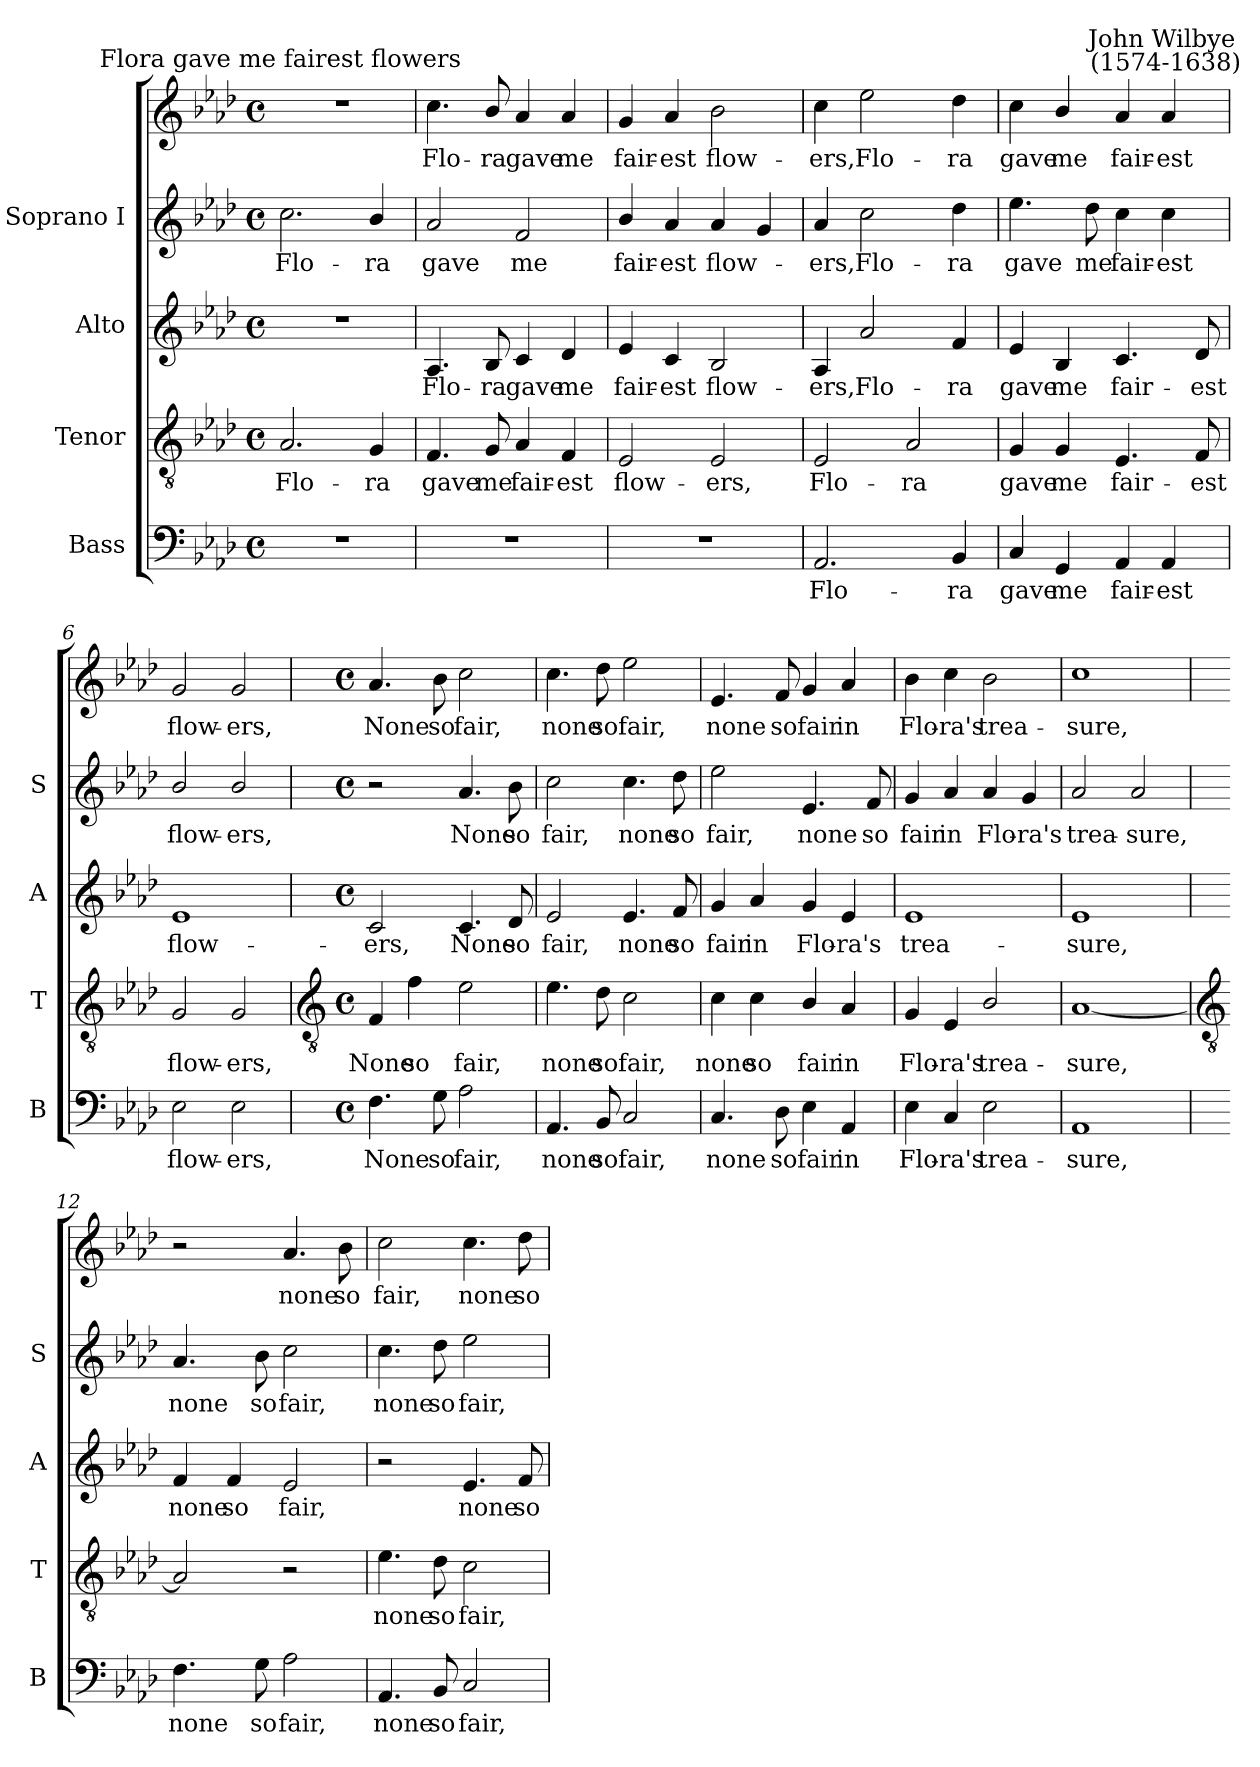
**kern	**text	**kern	**text	**kern	**text	**kern	**text	**kern	**text
*part4	*part4	*part3	*part3	*part2	*part2	*part1	*part1	*part1	*part1
*staff5	*staff5	*staff4	*staff4	*staff3	*staff3	*staff2	*staff2	*staff1	*staff1
*I"Bass	*	*I"Tenor	*	*I"Alto	*	*I"Soprano I	*	*	*
*I'B	*	*I'T	*	*I'A	*	*I'S	*	*	*
*clefF4	*	*clefGv2	*	*clefG2	*	*clefG2	*	*clefG2	*
*k[b-e-a-d-]	*	*k[b-e-a-d-]	*	*k[b-e-a-d-]	*	*k[b-e-a-d-]	*	*k[b-e-a-d-]	*
*A-:	*	*A-:	*	*A-:	*	*A-:	*	*A-:	*
*M4/4	*	*M4/4	*	*M4/4	*	*M4/4	*	*M4/4	*
*met(c)	*	*met(c)	*	*met(c)	*	*met(c)	*	*met(c)	*
=1	=1	=1	=1	=1	=1	=1	=1	=1	=1
!	!	!	!	!	!	!	!	!LO:TX:a:cj:t=Flora gave me fairest flowers	!
!	!	!	!LO:LY:b	!	!	!	!LO:LY:b	!	!
1r	.	2.A-	Flo-	1r	.	2.cc	Flo-	1r	.
!	!	!	!LO:LY:b	!	!	!	!LO:LY:b	!	!
.	.	4G	-ra	.	.	4b-/	-ra	.	.
=2	=2	=2	=2	=2	=2	=2	=2	=2	=2
!	!	!	!LO:LY:b	!	!LO:LY:b	!	!LO:LY:b	!	!LO:LY:b
1r	.	4.F	gave	4.A-	Flo-	2a-	gave	4.cc	Flo-
!	!	!	!LO:LY:b	!	!LO:LY:b	!	!	!	!LO:LY:b
.	.	8G	me	8B-	-ra	.	.	8b-/	-ra
!	!	!	!LO:LY:b	!	!LO:LY:b	!	!LO:LY:b	!	!LO:LY:b
.	.	4A-	fair-	4c	gave	2f	me	4a-	gave
!	!	!	!LO:LY:b	!	!LO:LY:b	!	!	!	!LO:LY:b
.	.	4F	-est	4d-	me	.	.	4a-	me
=3	=3	=3	=3	=3	=3	=3	=3	=3	=3
!	!	!	!LO:LY:b	!	!LO:LY:b	!	!LO:LY:b	!	!LO:LY:b
1r	.	2E-	flow-	4e-	fair-	4b-/	-fair-	4g	fair-
!	!	!	!	!	!LO:LY:b	!	!LO:LY:b	!	!LO:LY:b
.	.	.	.	4c	-est	4a-	-est	4a-	-est
!	!	!	!LO:LY:b	!	!LO:LY:b	!	!LO:LY:b	!	!LO:LY:b
.	.	2E-	-ers,	2B-	flow-	4a-/	flow-	2b-	flow-
.	.	.	.	.	.	4g	.	.	.
=4	=4	=4	=4	=4	=4	=4	=4	=4	=4
!	!LO:LY:b	!	!LO:LY:b	!	!LO:LY:b	!	!LO:LY:b	!	!LO:LY:b
2.AA-	Flo-	2E-	Flo-	4A-	-ers,	4a-	ers,	4cc	ers,
!	!	!	!	!	!LO:LY:b	!	!LO:LY:b	!	!LO:LY:b
.	.	.	.	2a-	Flo-	2cc	Flo-	2ee-	Flo-
!	!	!	!LO:LY:b	!	!	!	!	!	!
.	.	2A-	-ra	.	.	.	.	.	.
!	!LO:LY:b	!	!	!	!LO:LY:b	!	!LO:LY:b	!	!LO:LY:b
4BB-	-ra	.	.	4f	-ra	4dd-	-ra	4dd-	-ra
=5	=5	=5	=5	=5	=5	=5	=5	=5	=5
!	!LO:LY:b	!	!LO:LY:b	!	!LO:LY:b	!	!LO:LY:b	!	!LO:LY:b
4C	gave	4G	gave	4e-	gave	4.ee-	gave	4cc	gave
!	!LO:LY:b	!	!LO:LY:b	!	!LO:LY:b	!	!	!	!LO:LY:b
4GG	me	4G	me	4B-	me	.	.	4b-/	me
!	!	!	!	!	!	!	!LO:LY:b	!	!
.	.	.	.	.	.	8dd-	me	.	.
!	!LO:LY:b	!	!LO:LY:b	!	!LO:LY:b	!	!LO:LY:b	!	!LO:LY:b
4AA-	fair-	4.E-	fair-	4.c	fair-	4cc	fair-	4a-	fair-
!	!	!	!	!	!	!	!	!LO:TX:a:cj:t=John Wilbye\n (1574-1638)	!
!	!LO:LY:b	!	!	!	!	!	!LO:LY:b	!	!LO:LY:b
4AA-	-est	.	.	.	.	4cc	-est	4a-	-est
!	!	!	!LO:LY:b	!	!LO:LY:b	!	!	!	!
.	.	8F	-est	8d-	-est	.	.	.	.
=6	=6	=6	=6	=6	=6	=6	=6	=6	=6
!	!LO:LY:b	!	!LO:LY:b	!	!LO:LY:b	!	!LO:LY:b	!	!LO:LY:b
2E-	flow-	2G	flow-	1e-	flow-	2b-/	flow-	2g	flow-
!	!LO:LY:b	!	!LO:LY:b	!	!	!	!LO:LY:b	!	!LO:LY:b
2E-	-ers,	2G	-ers,	.	.	2b-/	-ers,	2g	-ers,
!!LO:LB:g=z
=7	=7	=7	=7	=7	=7	=7	=7	=7	=7
*	*	*clefGv2	*	*	*	*	*	*	*
*M4/4	*	*M4/4	*	*M4/4	*	*M4/4	*	*M4/4	*
*met(c)	*	*met(c)	*	*met(c)	*	*met(c)	*	*met(c)	*
!	!LO:LY:b	!	!LO:LY:b	!	!LO:LY:b	!	!	!	!LO:LY:b
4.F	None	4F	None	2c	-ers,	2r	.	4.a-	None
!	!	!	!LO:LY:b	!	!	!	!	!	!
.	.	4f	so	.	.	.	.	.	.
!	!LO:LY:b	!	!	!	!	!	!	!	!LO:LY:b
8G	so	.	.	.	.	.	.	8b-	so
!	!LO:LY:b	!	!LO:LY:b	!	!LO:LY:b	!	!LO:LY:b	!	!LO:LY:b
2A-	fair,	2e-	fair,	4.c	None	4.a-	None	2cc	fair,
!	!	!	!	!	!LO:LY:b	!	!LO:LY:b	!	!
.	.	.	.	8d-	so	8b-	so	.	.
=8	=8	=8	=8	=8	=8	=8	=8	=8	=8
!	!LO:LY:b	!	!LO:LY:b	!	!LO:LY:b	!	!LO:LY:b	!	!LO:LY:b
4.AA-	none	4.e-	none	2e-	fair,	2cc	fair,	4.cc	none
!	!LO:LY:b	!	!LO:LY:b	!	!	!	!	!	!LO:LY:b
8BB-	so	8d-	so	.	.	.	.	8dd-	so
!	!LO:LY:b	!	!LO:LY:b	!	!LO:LY:b	!	!LO:LY:b	!	!LO:LY:b
2C	fair,	2c	fair,	4.e-	none	4.cc	none	2ee-	fair,
!	!	!	!	!	!LO:LY:b	!	!LO:LY:b	!	!
.	.	.	.	8f	so	8dd-	so	.	.
=9	=9	=9	=9	=9	=9	=9	=9	=9	=9
!	!LO:LY:b	!	!LO:LY:b	!	!LO:LY:b	!	!LO:LY:b	!	!LO:LY:b
4.C	none	4c	none	4g	fair	2ee-	fair,	4.e-	none
!	!	!	!LO:LY:b	!	!LO:LY:b	!	!	!	!
.	.	4c	so	4a-	in	.	.	.	.
!	!LO:LY:b	!	!	!	!	!	!	!	!LO:LY:b
8D-	so	.	.	.	.	.	.	8f	so
!	!LO:LY:b	!	!LO:LY:b	!	!LO:LY:b	!	!LO:LY:b	!	!LO:LY:b
4E-	fair	4B-/	fair	4g	Flo-	4.e-	none	4g	fair
!	!LO:LY:b	!	!LO:LY:b	!	!LO:LY:b	!	!	!	!LO:LY:b
4AA-	in	4A-	in	4e-	-ra's	.	.	4a-	in
!	!	!	!	!	!	!	!LO:LY:b	!	!
.	.	.	.	.	.	8f	so	.	.
=10	=10	=10	=10	=10	=10	=10	=10	=10	=10
!	!LO:LY:b	!	!LO:LY:b	!	!LO:LY:b	!	!LO:LY:b	!	!LO:LY:b
4E-	Flo-	4G	Flo-	1e-	trea-	4g	-fair	4b-	Flo-
!	!LO:LY:b	!	!LO:LY:b	!	!	!	!LO:LY:b	!	!LO:LY:b
4C	-ra's	4E-	-ra's	.	.	4a-	in	4cc	-ra's
!	!LO:LY:b	!	!LO:LY:b	!	!	!	!LO:LY:b	!	!LO:LY:b
2E-	trea-	2B-/	trea-	.	.	4a-	Flo-	2b-	trea-
!	!	!	!	!	!	!	!LO:LY:b	!	!
.	.	.	.	.	.	4g	-ra's	.	.
=11	=11	=11	=11	=11	=11	=11	=11	=11	=11
!	!LO:LY:b	!	!LO:LY:b	!	!LO:LY:b	!	!LO:LY:b	!	!LO:LY:b
1AA-	-sure,	[1A-	-sure,	1e-	-sure,	2a-	trea-	1cc	sure,
!	!	!	!	!	!	!	!LO:LY:b	!	!
.	.	.	.	.	.	2a-	-sure,	.	.
!!LO:LB:g=z
=12	=12	=12	=12	=12	=12	=12	=12	=12	=12
*	*	*clefGv2	*	*	*	*	*	*	*
!	!LO:LY:b	!	!	!	!LO:LY:b	!	!LO:LY:b	!	!
4.F	none	2A-]	.	4f	none	4.a-	none	2r	.
!	!	!	!	!	!LO:LY:b	!	!	!	!
.	.	.	.	4f	so	.	.	.	.
!	!LO:LY:b	!	!	!	!	!	!LO:LY:b	!	!
8G	so	.	.	.	.	8b-	so	.	.
!	!LO:LY:b	!	!	!	!LO:LY:b	!	!LO:LY:b	!	!LO:LY:b
2A-	fair,	2r	.	2e-	fair,	2cc	fair,	4.a-	none
!	!	!	!	!	!	!	!	!	!LO:LY:b
.	.	.	.	.	.	.	.	8b-	so
=13	=13	=13	=13	=13	=13	=13	=13	=13	=13
!	!LO:LY:b	!	!LO:LY:b	!	!	!	!LO:LY:b	!	!LO:LY:b
4.AA-	none	4.e-	none	2r	.	4.cc	none	2cc	fair,
!	!LO:LY:b	!	!LO:LY:b	!	!	!	!LO:LY:b	!	!
8BB-	so	8d-	so	.	.	8dd-	so	.	.
!	!LO:LY:b	!	!LO:LY:b	!	!LO:LY:b	!	!LO:LY:b	!	!LO:LY:b
2C	fair,	2c	fair,	4.e-	none	2ee-	fair,	4.cc	none
!	!	!	!	!	!LO:LY:b	!	!	!	!LO:LY:b
.	.	.	.	8f	so	.	.	8dd-	so
=	=	=	=	=	=	=	=	=	=
*-	*-	*-	*-	*-	*-	*-	*-	*-	*-
